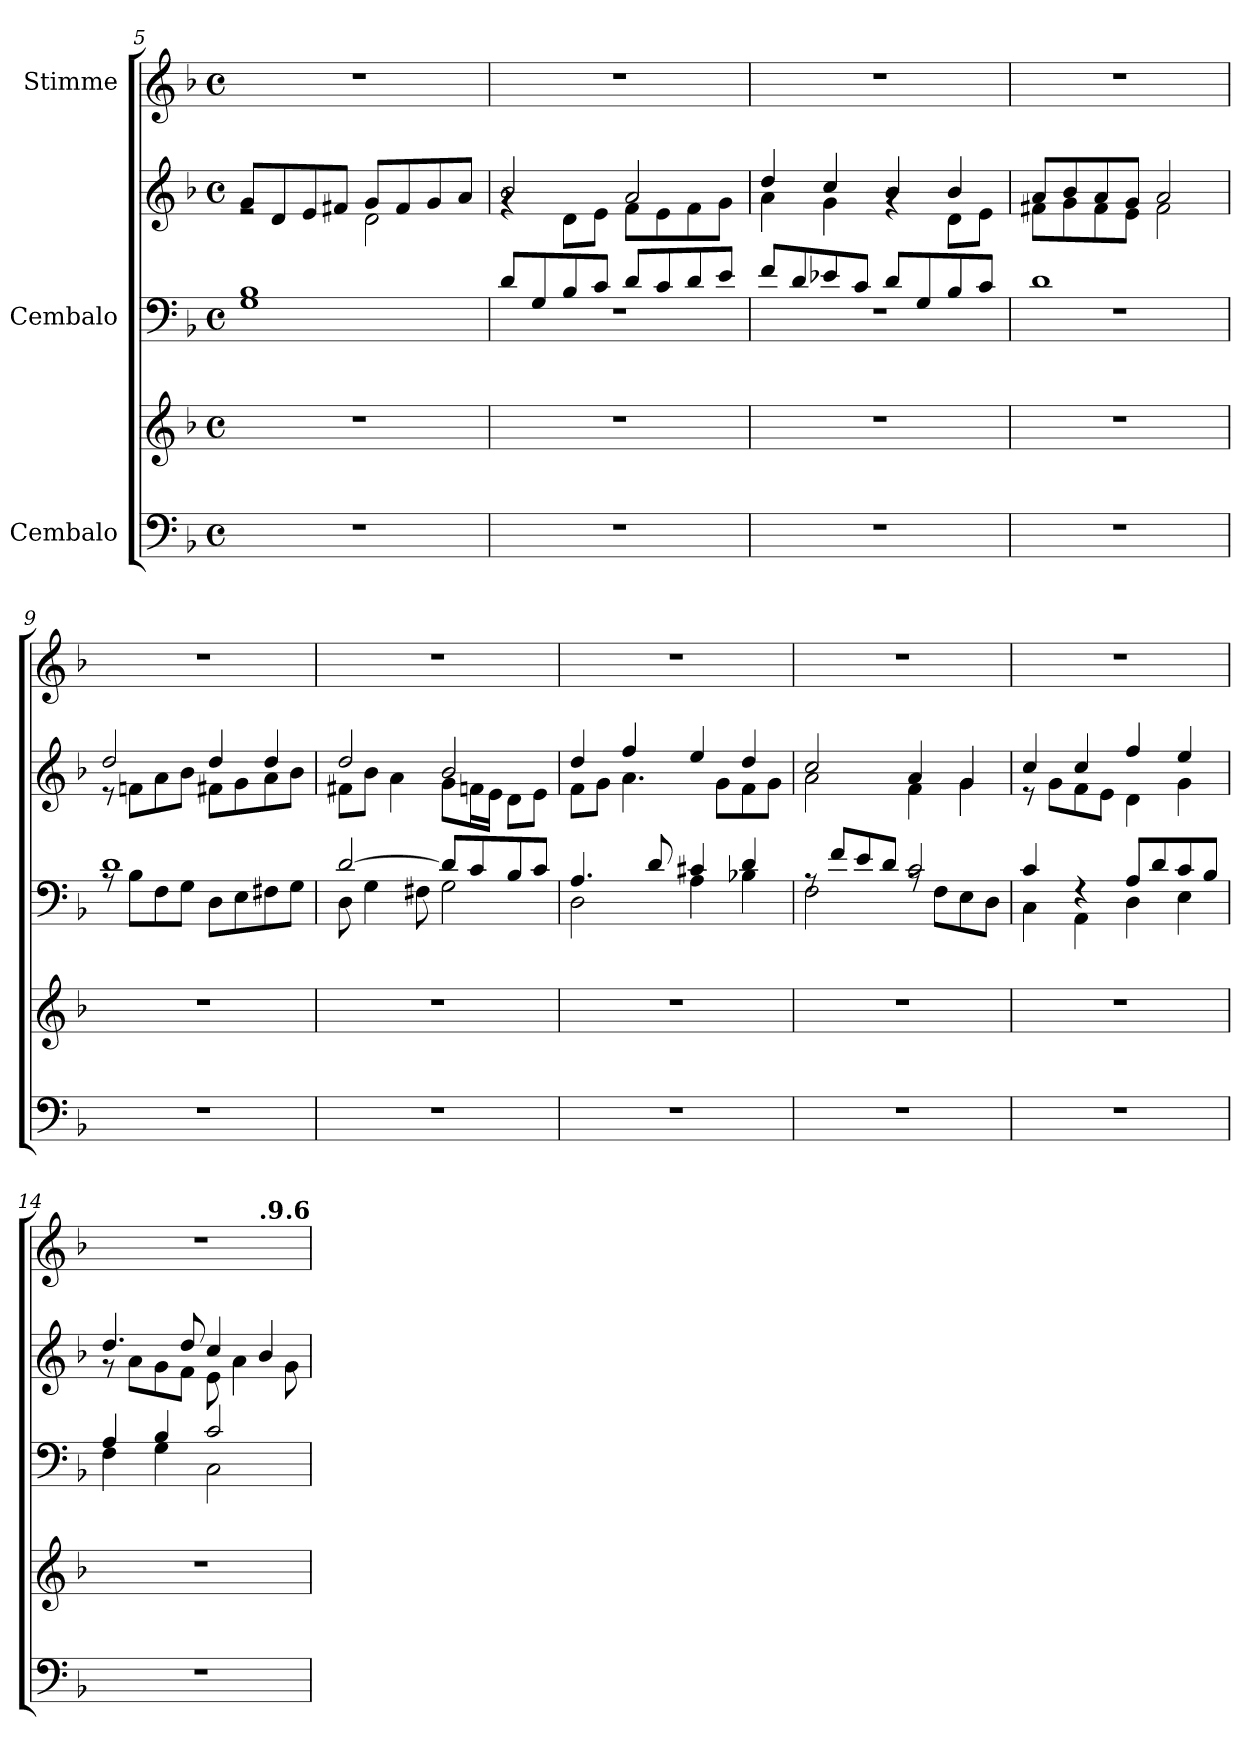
**kern	**kern	**kern	**kern	**kern
*part3	*part3	*part2	*part2	*part1
*staff5	*staff4	*staff3	*staff2	*staff1
*I"Cembalo	*	*I"Cembalo	*	*I"Stimme
!!LO:LB:g=z
*clefF4	*clefG2	*clefF4	*clefG2	*clefG2
*k[b-]	*k[b-]	*k[b-]	*k[b-]	*k[b-]
*M4/4	*M4/4	*M4/4	*M4/4	*M4/4
*met(c)	*met(c)	*met(c)	*met(c)	*met(c)
=5	=5	=5	=5	=5
*	*	*^	*^	*
1r	1r	1B-	1G	8g/L	2re	1r
.	.	.	.	8d/	.	.
.	.	.	.	8e/	.	.
.	.	.	.	8f#X/J	.	.
.	.	.	.	8g/L	2d\	.
.	.	.	.	8f#/	.	.
.	.	.	.	8g/	.	.
.	.	.	.	8a/J	.	.
=6	=6	=6	=6	=6	=6	=6
1r	1r	8d/L	1rF	2b-/	4rg	1r
.	.	8G/	.	.	.	.
.	.	8B-/	.	.	8d\L	.
.	.	8c/J	.	.	8e\J	.
.	.	8d/L	.	2a/	8f\L	.
.	.	8c/	.	.	8e\	.
.	.	8d/	.	.	8f\	.
.	.	8e/J	.	.	8g\J	.
=7	=7	=7	=7	=7	=7	=7
1r	1r	8f/L	1rF	4dd/	4a\	1r
.	.	8d/	.	.	.	.
.	.	8e-X/	.	4cc/	4g\	.
.	.	8c/J	.	.	.	.
.	.	8d/L	.	4b-/	4rg	.
.	.	8G/	.	.	.	.
.	.	8B-/	.	4b-/	8d\L	.
.	.	8c/J	.	.	8e\J	.
=8	=8	=8	=8	=8	=8	=8
1r	1r	1d	1rF	8a/L	8f#X\L	1r
.	.	.	.	8b-/	8g\	.
.	.	.	.	8a/	8f#\	.
.	.	.	.	8g/J	8e\J	.
.	.	.	.	2a/	2f#\	.
!!LO:LB:g=z
=9	=9	=9	=9	=9	=9	=9
1r	1r	1d	8rA	2dd/	8r	1r
.	.	.	8B-\L	.	8fn\L	.
.	.	.	8F\	.	8a\	.
.	.	.	8G\J	.	8b-\J	.
.	.	.	8D\L	4dd/	8f#X\L	.
.	.	.	8E\	.	8g\	.
.	.	.	8F#X\	4dd/	8a\	.
.	.	.	8G\J	.	8b-\J	.
=10	=10	=10	=10	=10	=10	=10
1r	1r	[2d/	8D\	2dd/	8f#X\L	1r
.	.	.	4G\	.	8b-\J	.
.	.	.	.	.	4a\	.
.	.	.	8F#X\	.	.	.
.	.	8d/L]	2G\	2b-/	8g\L	.
.	.	8c/	.	.	16fn\L	.
.	.	.	.	.	16e\JJ	.
.	.	8B-/	.	.	8d\L	.
.	.	8c/J	.	.	8e\J	.
=11	=11	=11	=11	=11	=11	=11
1r	1r	4.A/	2D\	4dd/	8f\L	1r
.	.	.	.	.	8g\J	.
.	.	.	.	4ff/	4.a\	.
.	.	8d/	.	.	.	.
.	.	4c#X/	4A\	4ee/	.	.
.	.	.	.	.	8g\L	.
.	.	4d/	4B-X\	4dd/	8f\	.
.	.	.	.	.	8g\J	.
=12	=12	=12	=12	=12	=12	=12
1r	1r	8rA	2F\	2cc/	2a\	1r
.	.	8f/L	.	.	.	.
.	.	8e/	.	.	.	.
.	.	8d/J	.	.	.	.
.	.	2c/	8rA	4a/	4f\	.
.	.	.	8F\L	.	.	.
.	.	.	8E\	4g/	4g\	.
.	.	.	8D\J	.	.	.
!!LO:LB:g=z
=13	=13	=13	=13	=13	=13	=13
1r	1r	4c/	4C\	4cc/	8r	1r
.	.	.	.	.	8g\L	.
.	.	4rF	4AA\	4cc/	8f\	.
.	.	.	.	.	8e\J	.
.	.	8A/L	4D\	4ff/	4d\	.
.	.	8d/	.	.	.	.
.	.	8c/	4E\	4ee/	4g\	.
.	.	8B-/J	.	.	.	.
=14	=14	=14	=14	=14	=14	=14
*	*	*	*	*	*	*^
*	*	*	*	*	*	*	*^
*	*	*	*	*	*	*	*	*^
1r	1r	4A/	4F\	4.dd/	8r	1r	2.ryy	2..ryy	2ryy
.	.	.	.	.	8a\L	.	.	.	.
.	.	4B-/	4G\	.	8g\	.	.	.	.
.	.	.	.	8dd/	8f\J	.	.	.	.
*	*	*	*	*	*	*MM120	*	*	*
.	.	2c/	2C\	4cc/	8e\	.	.	.	2ryy
.	.	.	.	.	4a\	.	.	.	.
*	*	*	*	*	*	*MM119	*	*	*
!	!	!	!	!	!	!	!LO:TX:a:B:t=.9	!	!
.	.	.	.	4b-/	.	.	4ryy	.	.
*	*	*	*	*	*	*MM119	*	*	*
!	!	!	!	!	!	!	!	!LO:TX:a:B:t=.6	!
.	.	.	.	.	8g\	.	.	8ryy	.
*	*	*v	*v	*	*	*v	*v	*v	*v
*	*	*	*v	*v	*
=	=	=	=	=
*-	*-	*-	*-	*-
